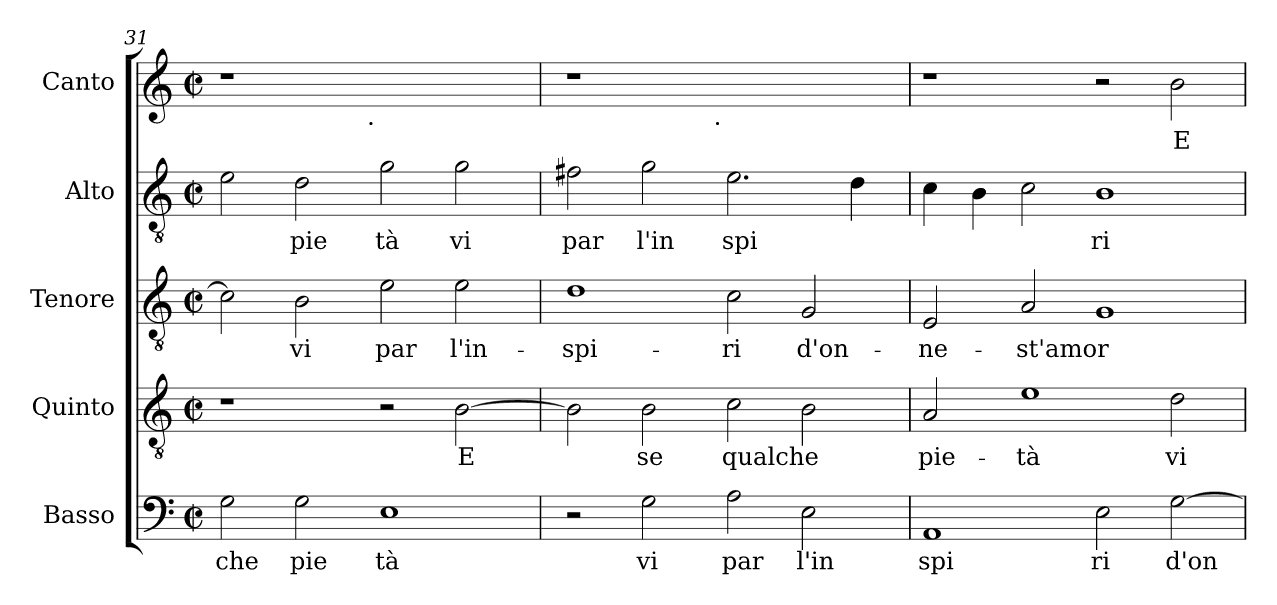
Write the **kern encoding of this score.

**kern	**text	**kern	**text	**kern	**text	**kern	**text	**kern	**text
*part5	*part5	*part4	*part4	*part3	*part3	*part2	*part2	*part1	*part1
*staff5	*staff5	*staff4	*staff4	*staff3	*staff3	*staff2	*staff2	*staff1	*staff1
*I"Basso	*	*I"Quinto	*	*I"Tenore	*	*I"Alto	*	*I"Canto	*
*clefF4	*	*clefGv2	*	*clefGv2	*	*clefGv2	*	*clefG2	*
*k[]	*	*k[]	*	*k[]	*	*k[]	*	*k[]	*
*C:	*	*C:	*	*C:	*	*C:	*	*C:	*
*M2/2	*	*M2/2	*	*M2/2	*	*M2/2	*	*M2/2	*
*met(c|)	*	*met(c|)	*	*met(c|)	*	*met(c|)	*	*met(c|)	*
=31	=31	=31	=31	=31	=31	=31	=31	=31	=31
!	!LO:LY:b:rj	!	!	!	!LO:LY:b:cj	!	!LO:LY:b:cj	!	!
*	*	*	*	*	*	*	*	*^	*
2G\	che	1r	.	2c\]	.	2e\	.	1r	2ryy	.
!	!LO:LY:b:rj	!	!	!	!LO:LY:b:cj	!	!LO:LY:b:cj	!	!	!
2G\	pie	.	.	2B\	vi	2d\	pie	.	4...ryy	.
!	!	!	!	!	!	!	!	!	!LO:TX:b:t=.	!
.	.	.	.	.	.	.	.	.	1ryy	.
!	!LO:LY:b:rj	!	!	!	!LO:LY:b:cj	!	!LO:LY:b:cj	!	!	!
1E	tà	2r	.	2e\	par	2g\	tà	1ryy	.	.
!	!	!	!LO:LY:b:rj	!	!LO:LY:b:cj	!	!LO:LY:b:cj	!	!	!
.	.	[>2B\	E	2e\	l'in-	2g\	vi	.	.	.
.	.	.	.	.	.	.	.	.	32ryy	.
=32	=32	=32	=32	=32	=32	=32	=32	=32	=32	=32
!	!	!	!LO:LY:b:rj	!	!LO:LY:b:cj	!	!LO:LY:b:cj	!	!	!
2r	.	2B\]	.	1d	-spi-	2f#X\	par	1r	2ryy	.
!	!LO:LY:b:rj	!	!LO:LY:b:rj	!	!	!	!LO:LY:b:cj	!	!	!
2G\	vi	2B\	se	.	.	2g\	l'in	.	4...ryy	.
!	!	!	!	!	!	!	!	!	!LO:TX:b:t=.	!
.	.	.	.	.	.	.	.	.	1ryy	.
!	!LO:LY:b:rj	!	!LO:LY:b:rj	!	!LO:LY:b:cj	!	!LO:LY:b:cj	!	!	!
2A\	par	2c\	qualche	2c\	-ri	2.e\	spi	1ryy	.	.
!	!LO:LY:b:rj	!	!LO:LY:b:rj	!	!LO:LY:b:cj	!	!	!	!	!
2E\	l'in	2B\	.	2G/	d'on-	.	.	.	.	.
!	!	!	!	!	!	!	!LO:LY:b:cj	!	!	!
.	.	.	.	.	.	4d\	.	.	.	.
.	.	.	.	.	.	.	.	.	32ryy	.
=33	=33	=33	=33	=33	=33	=33	=33	=33	=33	=33
!	!LO:LY:b:rj	!	!LO:LY:b:rj	!	!LO:LY:b:cj	!	!LO:LY:b:cj	!	!	!
*	*	*	*	*	*	*	*	*v	*v	*
1AA	spi	2A/	pie-	2E/	-ne-	4c\	.	1r	.
!	!	!	!	!	!	!	!LO:LY:b:cj	!	!
.	.	.	.	.	.	4B\	.	.	.
!	!	!	!LO:LY:b:rj	!	!LO:LY:b:cj	!	!LO:LY:b:cj	!	!
.	.	1e	-tà	2A/	-st'amor	2c\	.	.	.
!	!LO:LY:b:rj	!	!	!	!LO:LY:b:cj	!	!LO:LY:b:cj	!	!
2E\	ri	.	.	1G	.	1B	ri	2r	.
!	!LO:LY:b:rj	!	!LO:LY:b:rj	!	!	!	!	!	!LO:LY:b:cj
[>2G\	d'on	2d\	vi	.	.	.	.	2b\	E
=	=	=	=	=	=	=	=	=	=
*-	*-	*-	*-	*-	*-	*-	*-	*-	*-
